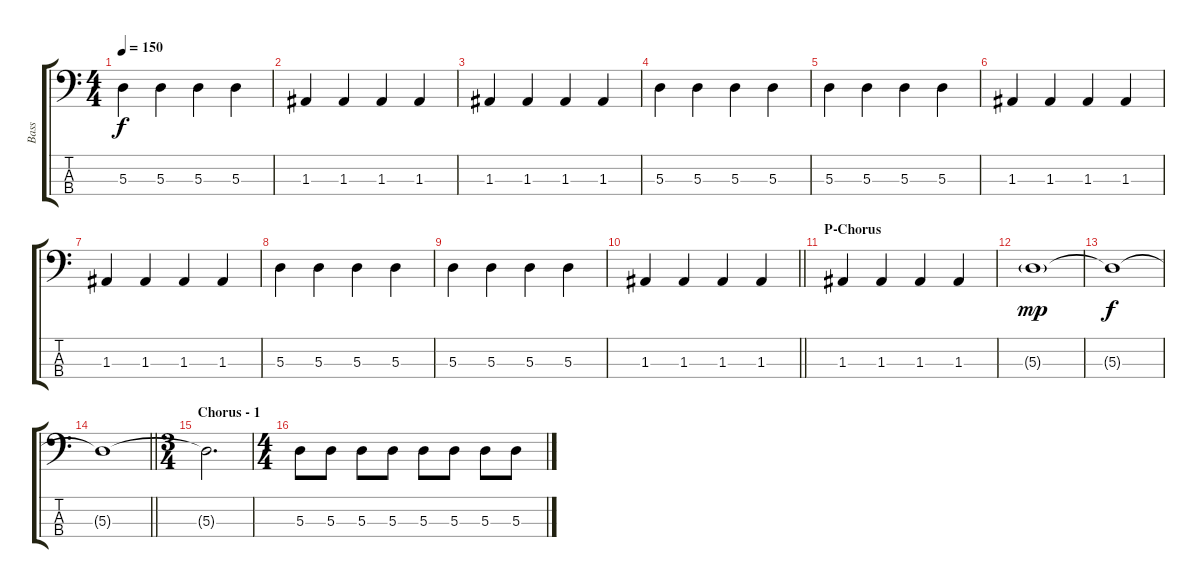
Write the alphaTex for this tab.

\track ("Bass" "Bass") {instrument electricbassfinger}
\staff {score tabs}
\tuning (G2 D2 A1 E1) {hide}
\ts (4 4)
\tempo 150
\clef f4
\ks c
5.3.4{dy f} 5.3.4 5.3.4 5.3.4 |
1.3.4 1.3.4 1.3.4 1.3.4 |
1.3.4 1.3.4 1.3.4 1.3.4 |
5.3.4 5.3.4 5.3.4 5.3.4 |
5.3.4 5.3.4 5.3.4 5.3.4 |
1.3.4 1.3.4 1.3.4 1.3.4 |
1.3.4 1.3.4 1.3.4 1.3.4 |
5.3.4 5.3.4 5.3.4 5.3.4 |
5.3.4 5.3.4 5.3.4 5.3.4 |
\barLineRight lightlight
1.3.4 1.3.4 1.3.4 1.3.4 |
\section ("" "P-Chorus")
1.3.4 1.3.4 1.3.4 1.3.4 |
5.3{g}.1{dy mp} |
5.3{t}.1{dy f} |
\barLineRight lightlight
5.3{t}.1 |
\ts (3 4)
\section ("" "Chorus - 1")
5.3{t}.2{d} |
\ts (4 4)
5.3.8 5.3.8 5.3.8 5.3.8 5.3.8 5.3.8 5.3.8 5.3.8
